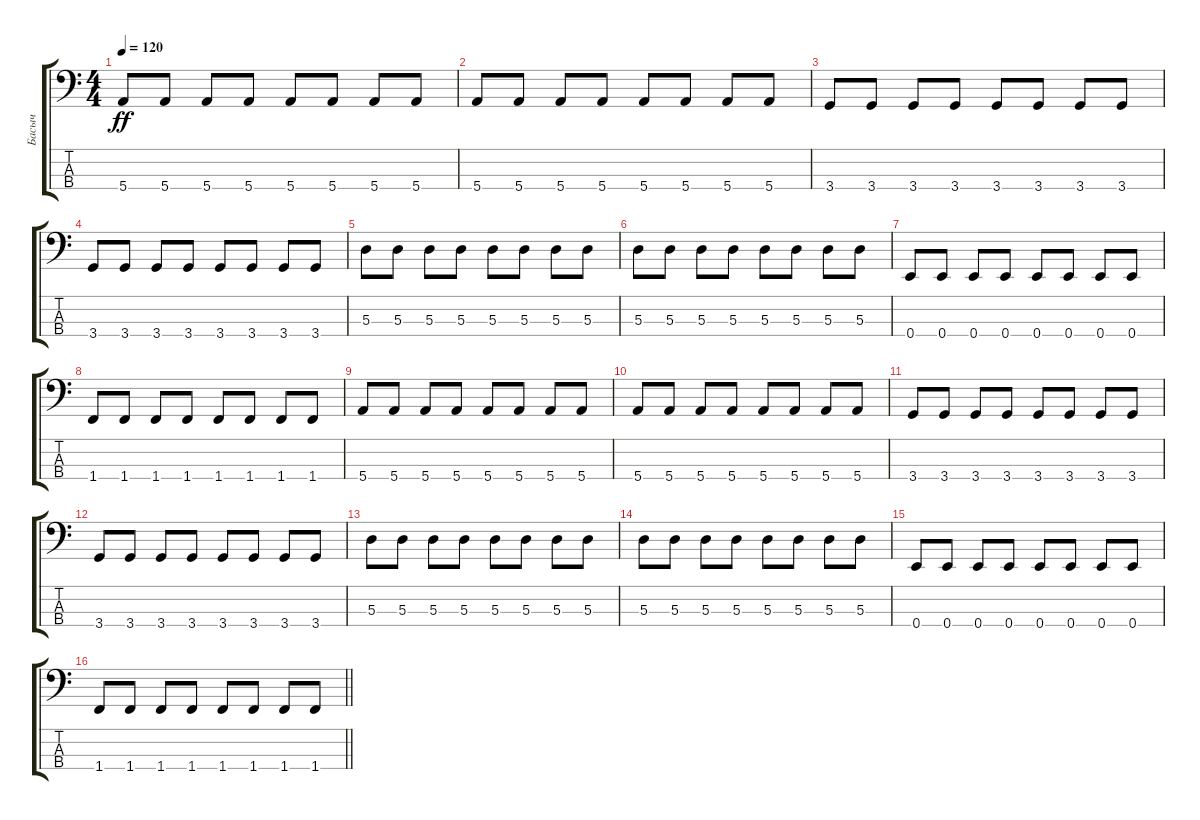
\track ("Басыч" "Басыч") {instrument electricbassfinger}
\staff {score tabs}
\tuning (G2 D2 A1 E1) {hide}
\ts (4 4)
\tempo 120
\clef f4
\ks c
5.4.8{dy ff} 5.4.8 5.4.8 5.4.8 5.4.8 5.4.8 5.4.8 5.4.8 |
5.4.8 5.4.8 5.4.8 5.4.8 5.4.8 5.4.8 5.4.8 5.4.8 |
3.4.8 3.4.8 3.4.8 3.4.8 3.4.8 3.4.8 3.4.8 3.4.8 |
3.4.8 3.4.8 3.4.8 3.4.8 3.4.8 3.4.8 3.4.8 3.4.8 |
5.3.8 5.3.8 5.3.8 5.3.8 5.3.8 5.3.8 5.3.8 5.3.8 |
5.3.8 5.3.8 5.3.8 5.3.8 5.3.8 5.3.8 5.3.8 5.3.8 |
0.4.8 0.4.8 0.4.8 0.4.8 0.4.8 0.4.8 0.4.8 0.4.8 |
1.4.8 1.4.8 1.4.8 1.4.8 1.4.8 1.4.8 1.4.8 1.4.8 |
5.4.8 5.4.8 5.4.8 5.4.8 5.4.8 5.4.8 5.4.8 5.4.8 |
5.4.8 5.4.8 5.4.8 5.4.8 5.4.8 5.4.8 5.4.8 5.4.8 |
3.4.8 3.4.8 3.4.8 3.4.8 3.4.8 3.4.8 3.4.8 3.4.8 |
3.4.8 3.4.8 3.4.8 3.4.8 3.4.8 3.4.8 3.4.8 3.4.8 |
5.3.8 5.3.8 5.3.8 5.3.8 5.3.8 5.3.8 5.3.8 5.3.8 |
5.3.8 5.3.8 5.3.8 5.3.8 5.3.8 5.3.8 5.3.8 5.3.8 |
0.4.8 0.4.8 0.4.8 0.4.8 0.4.8 0.4.8 0.4.8 0.4.8 |
\barLineRight lightlight
1.4.8 1.4.8 1.4.8 1.4.8 1.4.8 1.4.8 1.4.8 1.4.8
